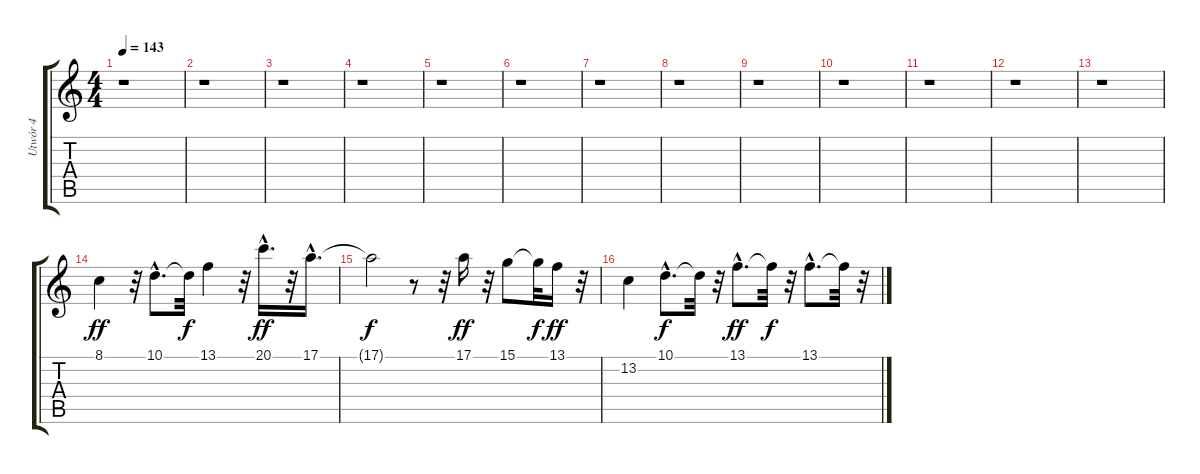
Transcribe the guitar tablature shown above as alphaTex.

\track ("Utwór 4" "Utwór 4") {instrument fx4atmosphere}
\staff {score tabs}
\tuning (E4 B3 G3 D3 A2 E2) {hide}
\ts (4 4)
\tempo 143
\clef g2
\ks c
r.1{dy ff instrument fx4atmosphere} |
r.1 |
r.1 |
r.1 |
r.1 |
r.1 |
r.1 |
r.1 |
r.1 |
r.1 |
r.1 |
r.1 |
r.1 |
8.1.4 r.32 10.1{hac}.8{d} 10.1{t}.32{dy f} 13.1.4 r.32 20.1{hac}.16{d dy ff} r.32 17.1{hac}.16{d} |
17.1{t}.2{dy f} r.8 r.32 17.1.16{dy ff} r.32 15.1.8 15.1{t}.32{dy f} 13.1.16{dy ff} r.32 |
13.2.4 10.1{hac}.8{d dy f} 10.1{t}.32 r.32 13.1{hac}.8{d dy ff} 13.1{t}.32{dy f} r.32 13.1{hac}.8{d} 13.1{t}.32 r.32
